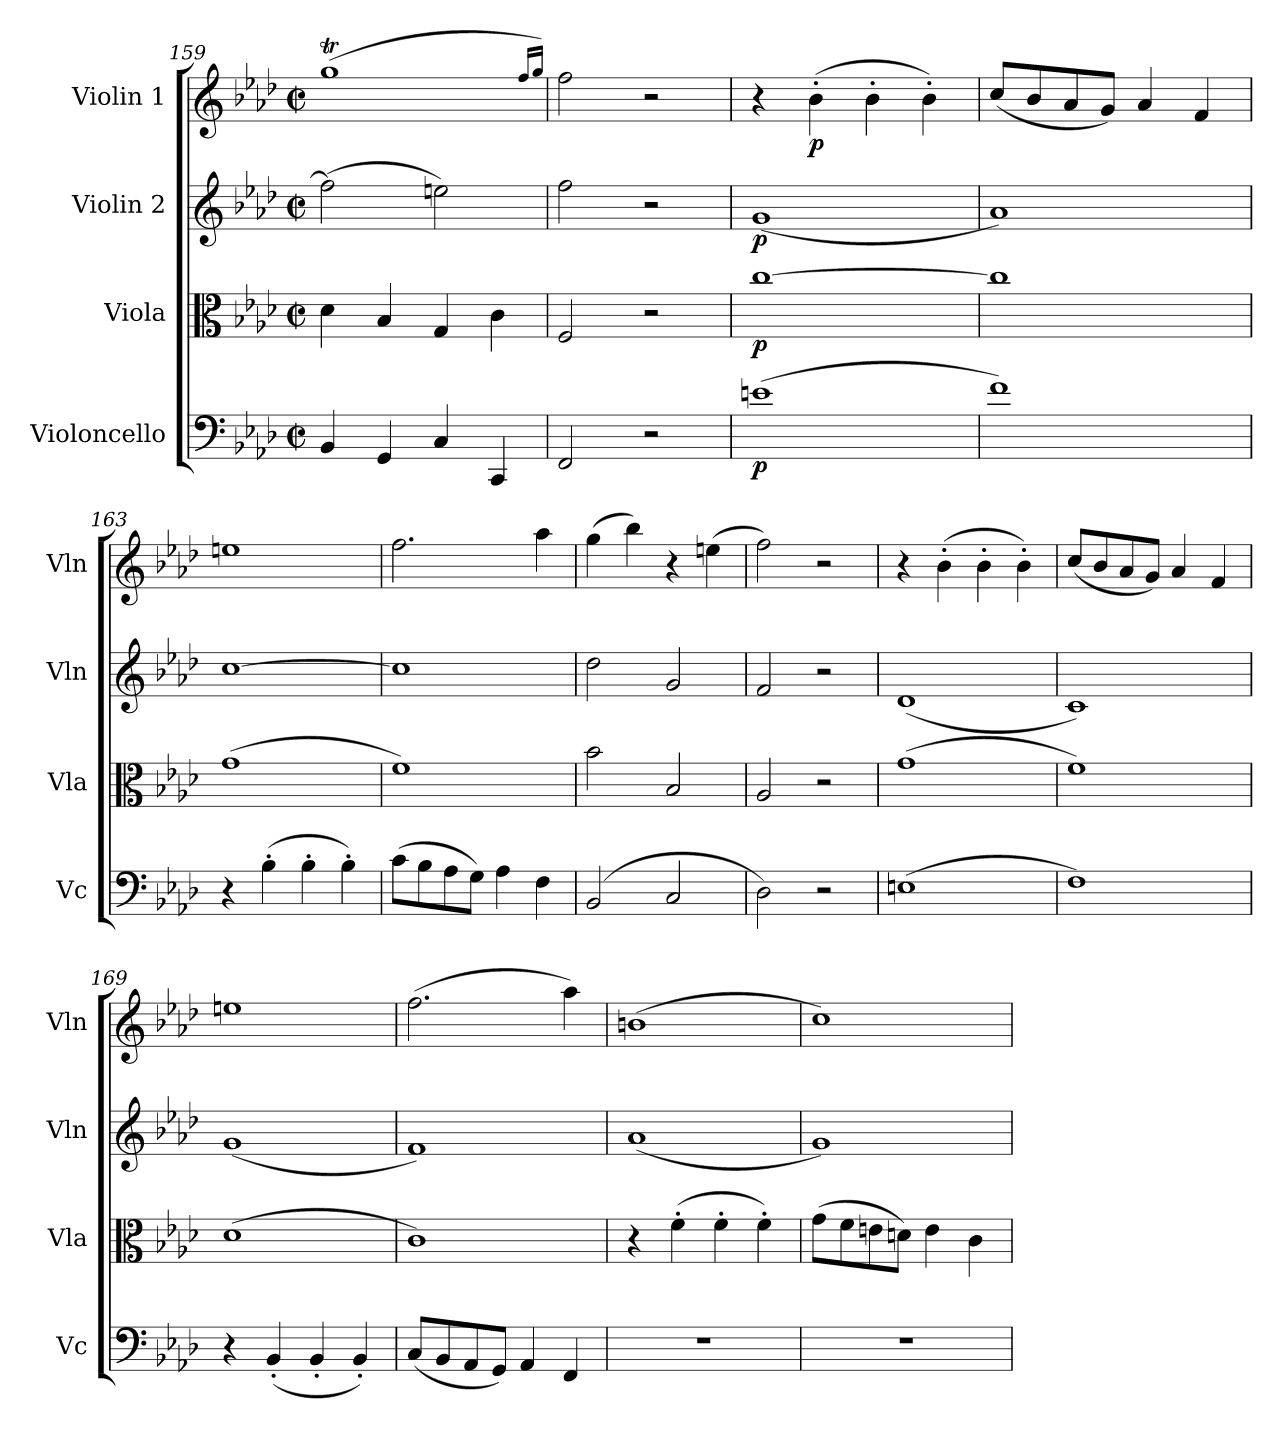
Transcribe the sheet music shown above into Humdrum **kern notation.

**kern	**dynam	**kern	**dynam	**kern	**dynam	**kern	**dynam
*part4	*part4	*part3	*part3	*part2	*part2	*part1	*part1
*staff4	*staff4	*staff3	*staff3	*staff2	*staff2	*staff1	*staff1
*I"Violoncello	*	*I"Viola	*	*I"Violin 2	*	*I"Violin 1	*
*I'Vc	*	*I'Vla	*	*I'Vln	*	*I'Vln	*
*clefF4	*	*clefC3	*	*clefG2	*	*clefG2	*
*k[b-e-a-d-]	*	*k[b-e-a-d-]	*	*k[b-e-a-d-]	*	*k[b-e-a-d-]	*
*M2/2	*	*M2/2	*	*M2/2	*	*M2/2	*
*met(c|)	*	*met(c|)	*	*met(c|)	*	*met(c|)	*
=159	=159	=159	=159	=159	=159	=159	=159
4BB-/	.	4d-\	.	(2ff\]	.	(1ggt	.
4GG/	.	4B-/	.	.	.	.	.
4C/	.	4G/	.	2een\)	.	.	.
4CC/	.	4c\	.	.	.	.	.
.	.	.	.	.	.	16qff/LL	.
.	.	.	.	.	.	16qgg/JJ)	.
=160	=160	=160	=160	=160	=160	=160	=160
2FF/	.	2F/	.	2ff\	.	2ff\	.
2r	.	2r	.	2r	.	2r	.
=161	=161	=161	=161	=161	=161	=161	=161
!	!LO:DY:b	!	!LO:DY:b	!	!LO:DY:b	!	!
(1en	p	[1cc	p	(1g	p	4r	.
!	!	!	!	!	!	!	!LO:DY:b
.	.	.	.	.	.	(4b-'\	p
.	.	.	.	.	.	4b-'\	.
.	.	.	.	.	.	4b-'\)	.
=162	=162	=162	=162	=162	=162	=162	=162
1f)	.	1cc]	.	1a-)	.	(8cc/L	.
.	.	.	.	.	.	8b-/	.
.	.	.	.	.	.	8a-/	.
.	.	.	.	.	.	8g/J)	.
.	.	.	.	.	.	4a-/	.
.	.	.	.	.	.	4f/	.
!!LO:LB:g=z
=163	=163	=163	=163	=163	=163	=163	=163
4r	.	(1g	.	[1cc	.	1een	.
(4B-'\	.	.	.	.	.	.	.
4B-'\	.	.	.	.	.	.	.
4B-'\)	.	.	.	.	.	.	.
=164	=164	=164	=164	=164	=164	=164	=164
(8c\L	.	1f)	.	1cc]	.	2.ff\	.
8B-\	.	.	.	.	.	.	.
8A-\	.	.	.	.	.	.	.
8G\J)	.	.	.	.	.	.	.
4A-\	.	.	.	.	.	.	.
4F\	.	.	.	.	.	4aa-\	.
=165	=165	=165	=165	=165	=165	=165	=165
(2BB-/	.	2b-\	.	2dd-\	.	(4gg\	.
.	.	.	.	.	.	4bb-\)	.
2C/	.	2B-/	.	2g/	.	4r	.
.	.	.	.	.	.	(4een\	.
=166	=166	=166	=166	=166	=166	=166	=166
2D-\)	.	2A-/	.	2f/	.	2ff\)	.
2r	.	2r	.	2r	.	2r	.
=167	=167	=167	=167	=167	=167	=167	=167
(1En	.	(1g	.	(1d-	.	4r	.
.	.	.	.	.	.	(4b-'\	.
.	.	.	.	.	.	4b-'\	.
.	.	.	.	.	.	4b-'\)	.
=168	=168	=168	=168	=168	=168	=168	=168
1F)	.	1f)	.	1c)	.	(8cc/L	.
.	.	.	.	.	.	8b-/	.
.	.	.	.	.	.	8a-/	.
.	.	.	.	.	.	8g/J)	.
.	.	.	.	.	.	4a-/	.
.	.	.	.	.	.	4f/	.
=169	=169	=169	=169	=169	=169	=169	=169
4r	.	(1d-	.	(1g	.	1een	.
(4BB-'/	.	.	.	.	.	.	.
4BB-'/	.	.	.	.	.	.	.
4BB-'/)	.	.	.	.	.	.	.
!!LO:PB:g=z
=170	=170	=170	=170	=170	=170	=170	=170
(8C/L	.	1c)	.	1f)	.	(2.ff\	.
8BB-/	.	.	.	.	.	.	.
8AA-/	.	.	.	.	.	.	.
8GG/J)	.	.	.	.	.	.	.
4AA-/	.	.	.	.	.	.	.
4FF/	.	.	.	.	.	4aa-\)	.
=171	=171	=171	=171	=171	=171	=171	=171
1r	.	4r	.	(1a-	.	(1bn	.
.	.	(4f'\	.	.	.	.	.
.	.	4f'\	.	.	.	.	.
.	.	4f'\)	.	.	.	.	.
=172	=172	=172	=172	=172	=172	=172	=172
1r	.	(8g\L	.	1g)	.	1cc)	.
.	.	8f\	.	.	.	.	.
.	.	8en\	.	.	.	.	.
.	.	8dn\J)	.	.	.	.	.
.	.	4e\	.	.	.	.	.
.	.	4c\	.	.	.	.	.
=	=	=	=	=	=	=	=
*-	*-	*-	*-	*-	*-	*-	*-
